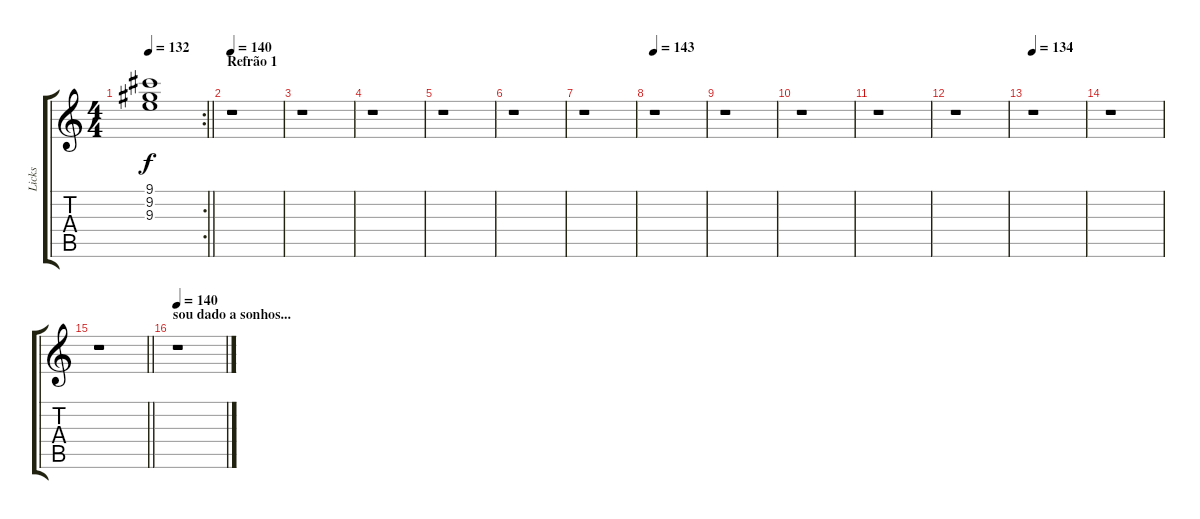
\track ("Licks" "Licks") {instrument electricguitarclean}
\staff {score tabs}
\tuning (E4 B3 G3 D3 A2 E2) {hide}
\rc 2
\ts (4 4)
\tempo 132
\clef g2
\barLineRight lightlight
\ks c
(9.1{t} 9.2{t} 9.3{t}).1{dy f} |
\section ("" "Refrão 1")
\tempo 140
r.1 |
r.1 |
r.1 |
r.1 |
r.1 |
r.1 |
\tempo 143
r.1 |
r.1 |
r.1 |
r.1 |
r.1 |
\tempo 134
r.1 |
r.1 |
\barLineRight lightlight
r.1 |
\section ("" "sou dado a sonhos...")
\tempo 140
r.1
